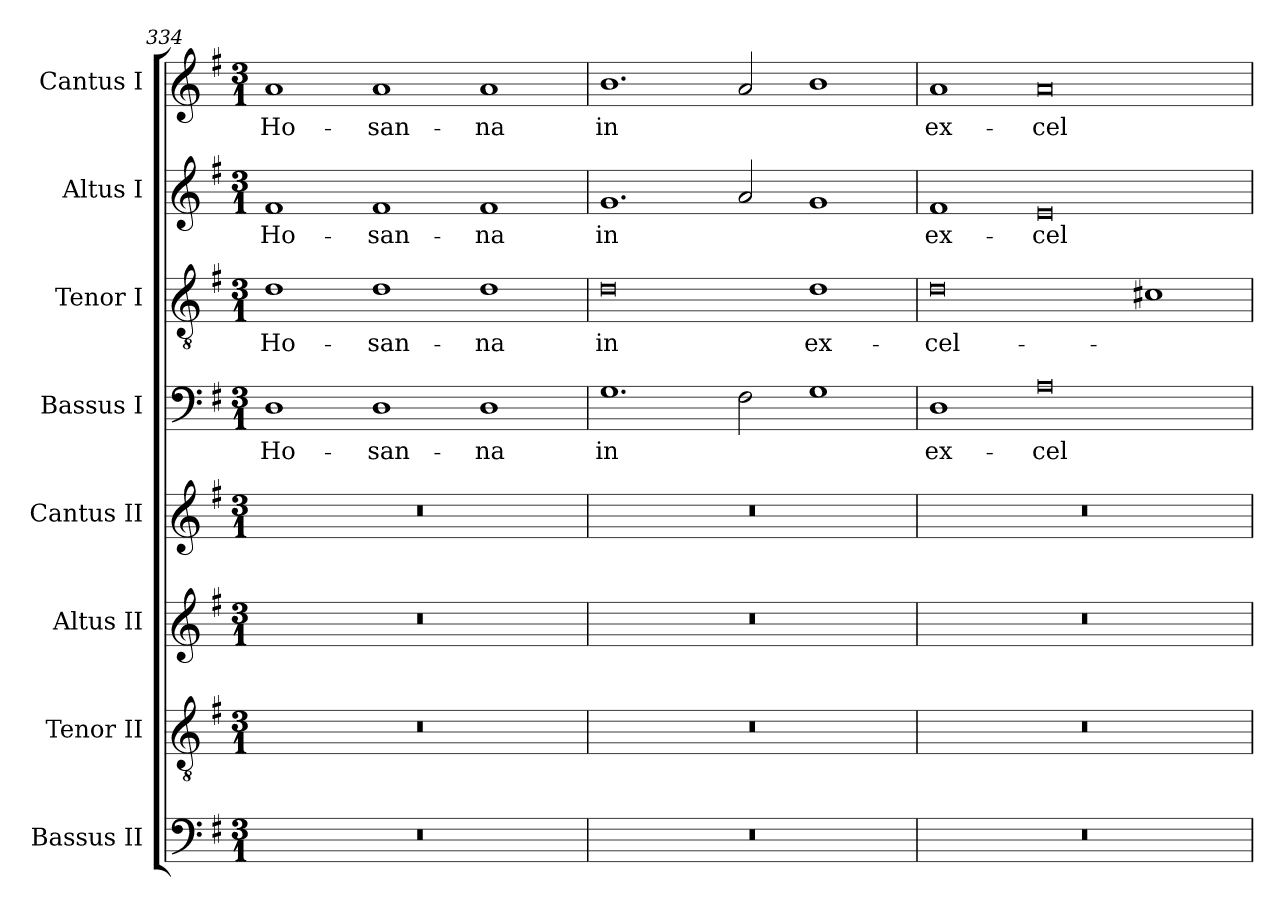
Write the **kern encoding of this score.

**kern	**kern	**kern	**kern	**kern	**text	**kern	**text	**kern	**text	**kern	**text
*part8	*part7	*part6	*part5	*part4	*part4	*part3	*part3	*part2	*part2	*part1	*part1
*staff8	*staff7	*staff6	*staff5	*staff4	*staff4	*staff3	*staff3	*staff2	*staff2	*staff1	*staff1
*I"Bassus II	*I"Tenor II	*I"Altus II	*I"Cantus II	*I"Bassus I	*	*I"Tenor I	*	*I"Altus I	*	*I"Cantus I	*
*I'B II	*I'T II	*I'A II	*I'C II	*I'B I	*	*I'T I	*	*I'A I	*	*I'C I	*
*clefF4	*clefGv2	*clefG2	*clefG2	*clefF4	*	*clefGv2	*	*clefG2	*	*clefG2	*
*k[f#]	*k[f#]	*k[f#]	*k[f#]	*k[f#]	*	*k[f#]	*	*k[f#]	*	*k[f#]	*
*G:	*G:	*G:	*G:	*G:	*	*G:	*	*G:	*	*G:	*
*M3/1	*M3/1	*M3/1	*M3/1	*M3/1	*	*M3/1	*	*M3/1	*	*M3/1	*
=334	=334	=334	=334	=334	=334	=334	=334	=334	=334	=334	=334
!	!	!	!	!	!LO:LY:b	!	!	!	!	!	!
!	!	!	!	!	!	!	!LO:LY:b	!	!	!	!
!	!	!	!	!	!	!	!	!	!LO:LY:b	!	!
!	!	!	!	!	!	!	!	!	!	!	!LO:LY:b
0.r	0.r	0.r	0.r	1D	Ho-	1d	Ho-	1f#	Ho-	1a	Ho-
!	!	!	!	!	!LO:LY:b	!	!	!	!	!	!
!	!	!	!	!	!	!	!LO:LY:b	!	!	!	!
!	!	!	!	!	!	!	!	!	!LO:LY:b	!	!
!	!	!	!	!	!	!	!	!	!	!	!LO:LY:b
.	.	.	.	1D	-san-	1d	-san-	1f#	-san-	1a	-san-
!	!	!	!	!	!LO:LY:b	!	!	!	!	!	!
!	!	!	!	!	!	!	!LO:LY:b	!	!	!	!
!	!	!	!	!	!	!	!	!	!LO:LY:b	!	!
!	!	!	!	!	!	!	!	!	!	!	!LO:LY:b
.	.	.	.	1D	-na	1d	-na	1f#	-na	1a	-na
=335	=335	=335	=335	=335	=335	=335	=335	=335	=335	=335	=335
!	!	!	!	!	!LO:LY:b	!	!	!	!	!	!
!	!	!	!	!	!	!	!LO:LY:b	!	!	!	!
!	!	!	!	!	!	!	!	!	!LO:LY:b	!	!
!	!	!	!	!	!	!	!	!	!	!	!LO:LY:b
0.r	0.r	0.r	0.r	1.G	in	0d	in	1.g	in	1.b	in
.	.	.	.	2F#\	.	.	.	2a/	.	2a/	.
!	!	!	!	!	!	!	!LO:LY:b	!	!	!	!
.	.	.	.	1G	.	1d	ex-	1g	.	1b	.
=336	=336	=336	=336	=336	=336	=336	=336	=336	=336	=336	=336
!	!	!	!	!	!LO:LY:b	!	!	!	!	!	!
!	!	!	!	!	!	!	!LO:LY:b	!	!	!	!
!	!	!	!	!	!	!	!	!	!LO:LY:b	!	!
!	!	!	!	!	!	!	!	!	!	!	!LO:LY:b
0.r	0.r	0.r	0.r	1D	ex-	0d	-cel-	1f#	ex-	1a	ex-
!	!	!	!	!	!LO:LY:b	!	!	!	!	!	!
!	!	!	!	!	!	!	!	!	!LO:LY:b	!	!
!	!	!	!	!	!	!	!	!	!	!	!LO:LY:b
.	.	.	.	0A	-cel-	.	.	0e	-cel-	0a	-cel-
.	.	.	.	.	.	1c#X	.	.	.	.	.
=	=	=	=	=	=	=	=	=	=	=	=
*-	*-	*-	*-	*-	*-	*-	*-	*-	*-	*-	*-
